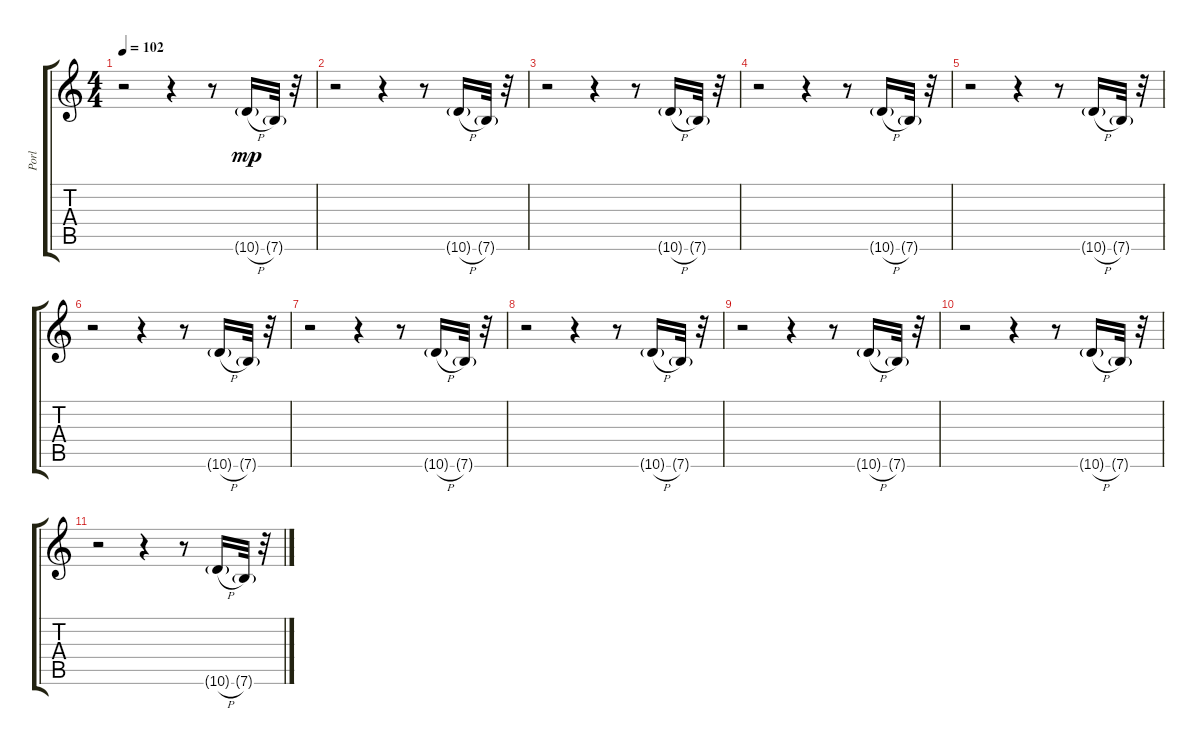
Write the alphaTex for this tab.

\track ("Porl" "Porl") {mute instrument electricguitarclean}
\staff {score tabs}
\tuning (E4 B3 G3 D3 A2 E2) {hide}
\ts (4 4)
\tempo 102
\clef g2
\ks c
r.2{dy mp} r.4 r.8 10.6{h g}.16 7.6{g}.32 r.32 |
r.2 r.4 r.8 10.6{h g}.16 7.6{g}.32 r.32 |
r.2 r.4 r.8 10.6{h g}.16 7.6{g}.32 r.32 |
r.2 r.4 r.8 10.6{h g}.16 7.6{g}.32 r.32 |
r.2 r.4 r.8 10.6{h g}.16 7.6{g}.32 r.32 |
r.2 r.4 r.8 10.6{h g}.16 7.6{g}.32 r.32 |
r.2 r.4 r.8 10.6{h g}.16 7.6{g}.32 r.32 |
r.2 r.4 r.8 10.6{h g}.16 7.6{g}.32 r.32 |
r.2 r.4 r.8 10.6{h g}.16 7.6{g}.32 r.32 |
r.2 r.4 r.8 10.6{h g}.16 7.6{g}.32 r.32 |
r.2 r.4 r.8 10.6{h g}.16 7.6{g}.32 r.32
